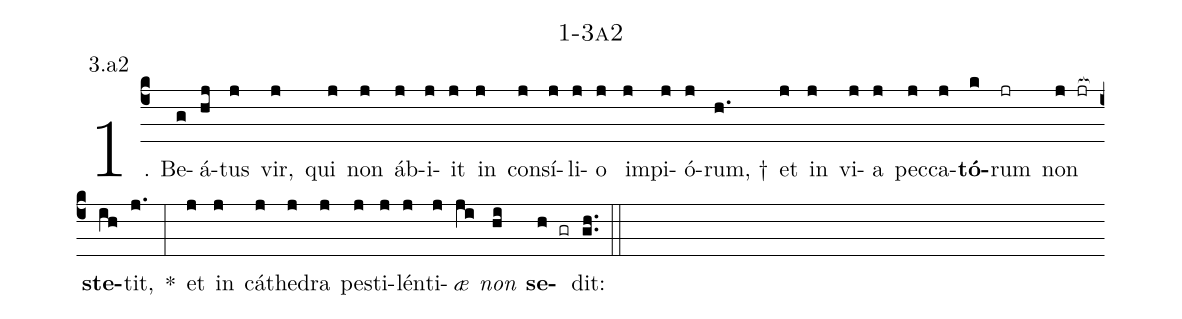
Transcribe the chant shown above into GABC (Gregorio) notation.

name: 1-3a2;
annotation: 3.a2;
%%
(c4)1. Be(g)á(hj)tus(j) vir,(j) qui(j) non(j) áb(j)i(j)it(j) in(j) con(j)sí(j)li(j)o(j) im(j)pi(j)ó(j)rum, †(h.) et(j) in(j) vi(j)a(j) pec(j)ca(j)<b>tó</b>(k)rum(jr) non(j jr[ocb:1{]) <b>ste</b>(ih[ocb:0}])tit,(j.) *(:) et(j) in(j) cá(j)the(j)dra(j) pes(j)ti(j)lén(j)ti(j)<i>æ</i>(ji) <i>non</i>(hi) <b>se</b>(h gr)dit:(gh..) (::)
